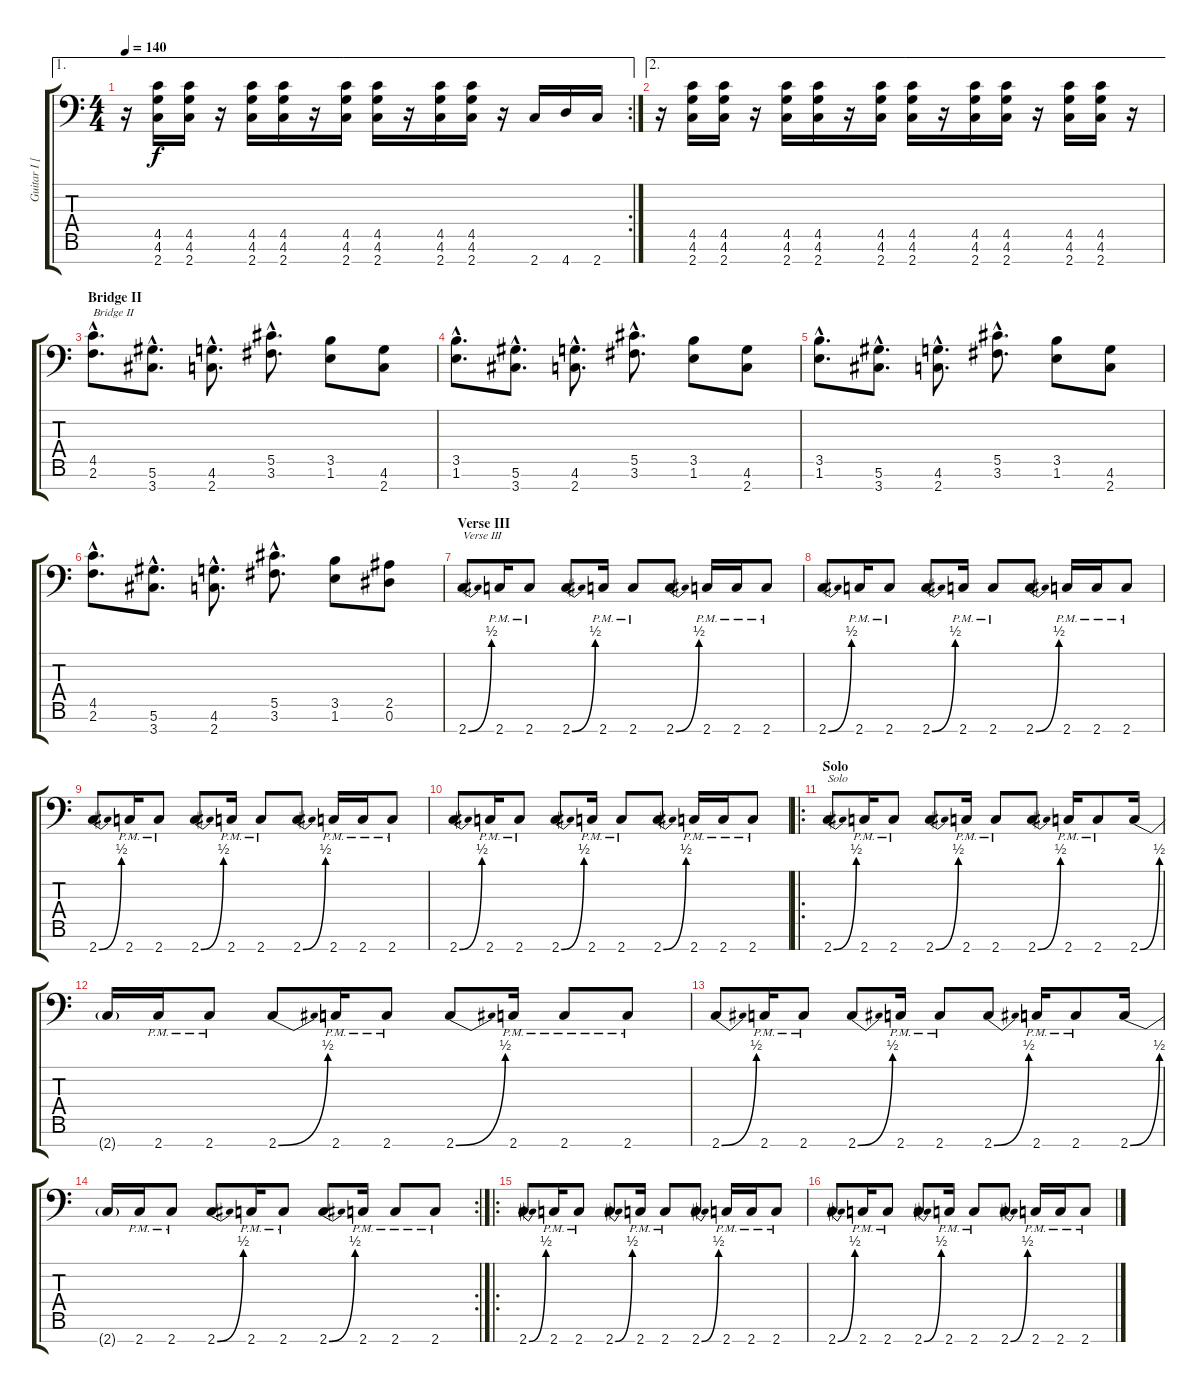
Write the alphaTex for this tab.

\track ("Guitar I [Fredrik Thordendal]" "Guitar I [") {instrument distortionguitar}
\staff {score tabs}
\tuning (Eb4 Bb3 Gb3 Db3 Ab2 Eb2 Bb1) {hide}
\ae 1
\rc 2
\ts (4 4)
\tempo 140
\clef f4
\ks c
r.16{dy f} (4.5 4.6 2.7).16 (4.5 4.6 2.7).16 r.16 (4.5 4.6 2.7).16 (4.5 4.6 2.7).16 r.16 (4.5 4.6 2.7).16 (4.5 4.6 2.7).16 r.16 (4.5 4.6 2.7).16 (4.5 4.6 2.7).16 r.16 2.7.16 4.7.16 2.7.16 |
\ae 2
r.16 (4.5 4.6 2.7).16 (4.5 4.6 2.7).16 r.16 (4.5 4.6 2.7).16 (4.5 4.6 2.7).16 r.16 (4.5 4.6 2.7).16 (4.5 4.6 2.7).16 r.16 (4.5 4.6 2.7).16 (4.5 4.6 2.7).16 r.16 (4.5 4.6 2.7).16 (4.5 4.6 2.7).16 r.16 |
\section ("" "Bridge II")
(4.5{hac} 2.6{hac}).8{d txt "Bridge II"} (5.6{hac} 3.7{hac}).8{d} (4.6{hac} 2.7{hac}).8{d} (5.5{hac} 3.6{hac}).8{d} (3.5 1.6).8 (4.6 2.7).8 |
(3.5{hac} 1.6{hac}).8{d} (5.6{hac} 3.7{hac}).8{d} (4.6{hac} 2.7{hac}).8{d} (5.5{hac} 3.6{hac}).8{d} (3.5 1.6).8 (4.6 2.7).8 |
(3.5{hac} 1.6{hac}).8{d} (5.6{hac} 3.7{hac}).8{d} (4.6{hac} 2.7{hac}).8{d} (5.5{hac} 3.6{hac}).8{d} (3.5 1.6).8 (4.6 2.7).8 |
(4.5{hac} 2.6{hac}).8{d} (5.6{hac} 3.7{hac}).8{d} (4.6{hac} 2.7{hac}).8{d} (5.5{hac} 3.6{hac}).8{d} (3.5 1.6).8 (2.5 0.6).8 |
\section ("" "Verse III")
2.7{be (bend 0 0 60 2)}.8{txt "Verse III"} 2.7{pm}.16 2.7{pm}.8 2.7{be (bend 0 0 60 2)}.8 2.7{pm}.16 2.7{pm}.8 2.7{be (bend 0 0 60 2)}.8 2.7{pm}.16 2.7{pm}.16 2.7{pm}.8 |
2.7{be (bend 0 0 60 2)}.8 2.7{pm}.16 2.7{pm}.8 2.7{be (bend 0 0 60 2)}.8 2.7{pm}.16 2.7{pm}.8 2.7{be (bend 0 0 60 2)}.8 2.7{pm}.16 2.7{pm}.16 2.7{pm}.8 |
2.7{be (bend 0 0 60 2)}.8 2.7{pm}.16 2.7{pm}.8 2.7{be (bend 0 0 60 2)}.8 2.7{pm}.16 2.7{pm}.8 2.7{be (bend 0 0 60 2)}.8 2.7{pm}.16 2.7{pm}.16 2.7{pm}.8 |
2.7{be (bend 0 0 60 2)}.8 2.7{pm}.16 2.7{pm}.8 2.7{be (bend 0 0 60 2)}.8 2.7{pm}.16 2.7{pm}.8 2.7{be (bend 0 0 60 2)}.8 2.7{pm}.16 2.7{pm}.16 2.7{pm}.8 |
\ro
\section ("" "Solo")
2.7{be (bend 0 0 60 2)}.8{txt "Solo"} 2.7{pm}.16 2.7{pm}.8 2.7{be (bend 0 0 60 2)}.8 2.7{pm}.16 2.7{pm}.8 2.7{be (bend 0 0 60 2)}.8 2.7{pm}.16 2.7{pm}.8 2.7{be (bend 0 0 60 2)}.16 |
2.7{t}.16 2.7{pm}.16 2.7{pm}.8 2.7{be (bend 0 0 60 2)}.8 2.7{pm}.16 2.7{pm}.8 2.7{be (bend 0 0 60 2)}.8 2.7{pm}.16 2.7{pm}.8 2.7{pm}.8 |
2.7{be (bend 0 0 60 2)}.8 2.7{pm}.16 2.7{pm}.8 2.7{be (bend 0 0 60 2)}.8 2.7{pm}.16 2.7{pm}.8 2.7{be (bend 0 0 60 2)}.8 2.7{pm}.16 2.7{pm}.8 2.7{be (bend 0 0 60 2)}.16 |
\rc 2
2.7{t}.16 2.7{pm}.16 2.7{pm}.8 2.7{be (bend 0 0 60 2)}.8 2.7{pm}.16 2.7{pm}.8 2.7{be (bend 0 0 60 2)}.8 2.7{pm}.16 2.7{pm}.8 2.7{pm}.8 |
\ro
2.7{be (bend 0 0 60 2)}.8 2.7{pm}.16 2.7{pm}.8 2.7{be (bend 0 0 60 2)}.8 2.7{pm}.16 2.7{pm}.8 2.7{be (bend 0 0 60 2)}.8 2.7{pm}.16 2.7{pm}.16 2.7{pm}.8 |
2.7{be (bend 0 0 60 2)}.8 2.7{pm}.16 2.7{pm}.8 2.7{be (bend 0 0 60 2)}.8 2.7{pm}.16 2.7{pm}.8 2.7{be (bend 0 0 60 2)}.8 2.7{pm}.16 2.7{pm}.16 2.7{pm}.8
